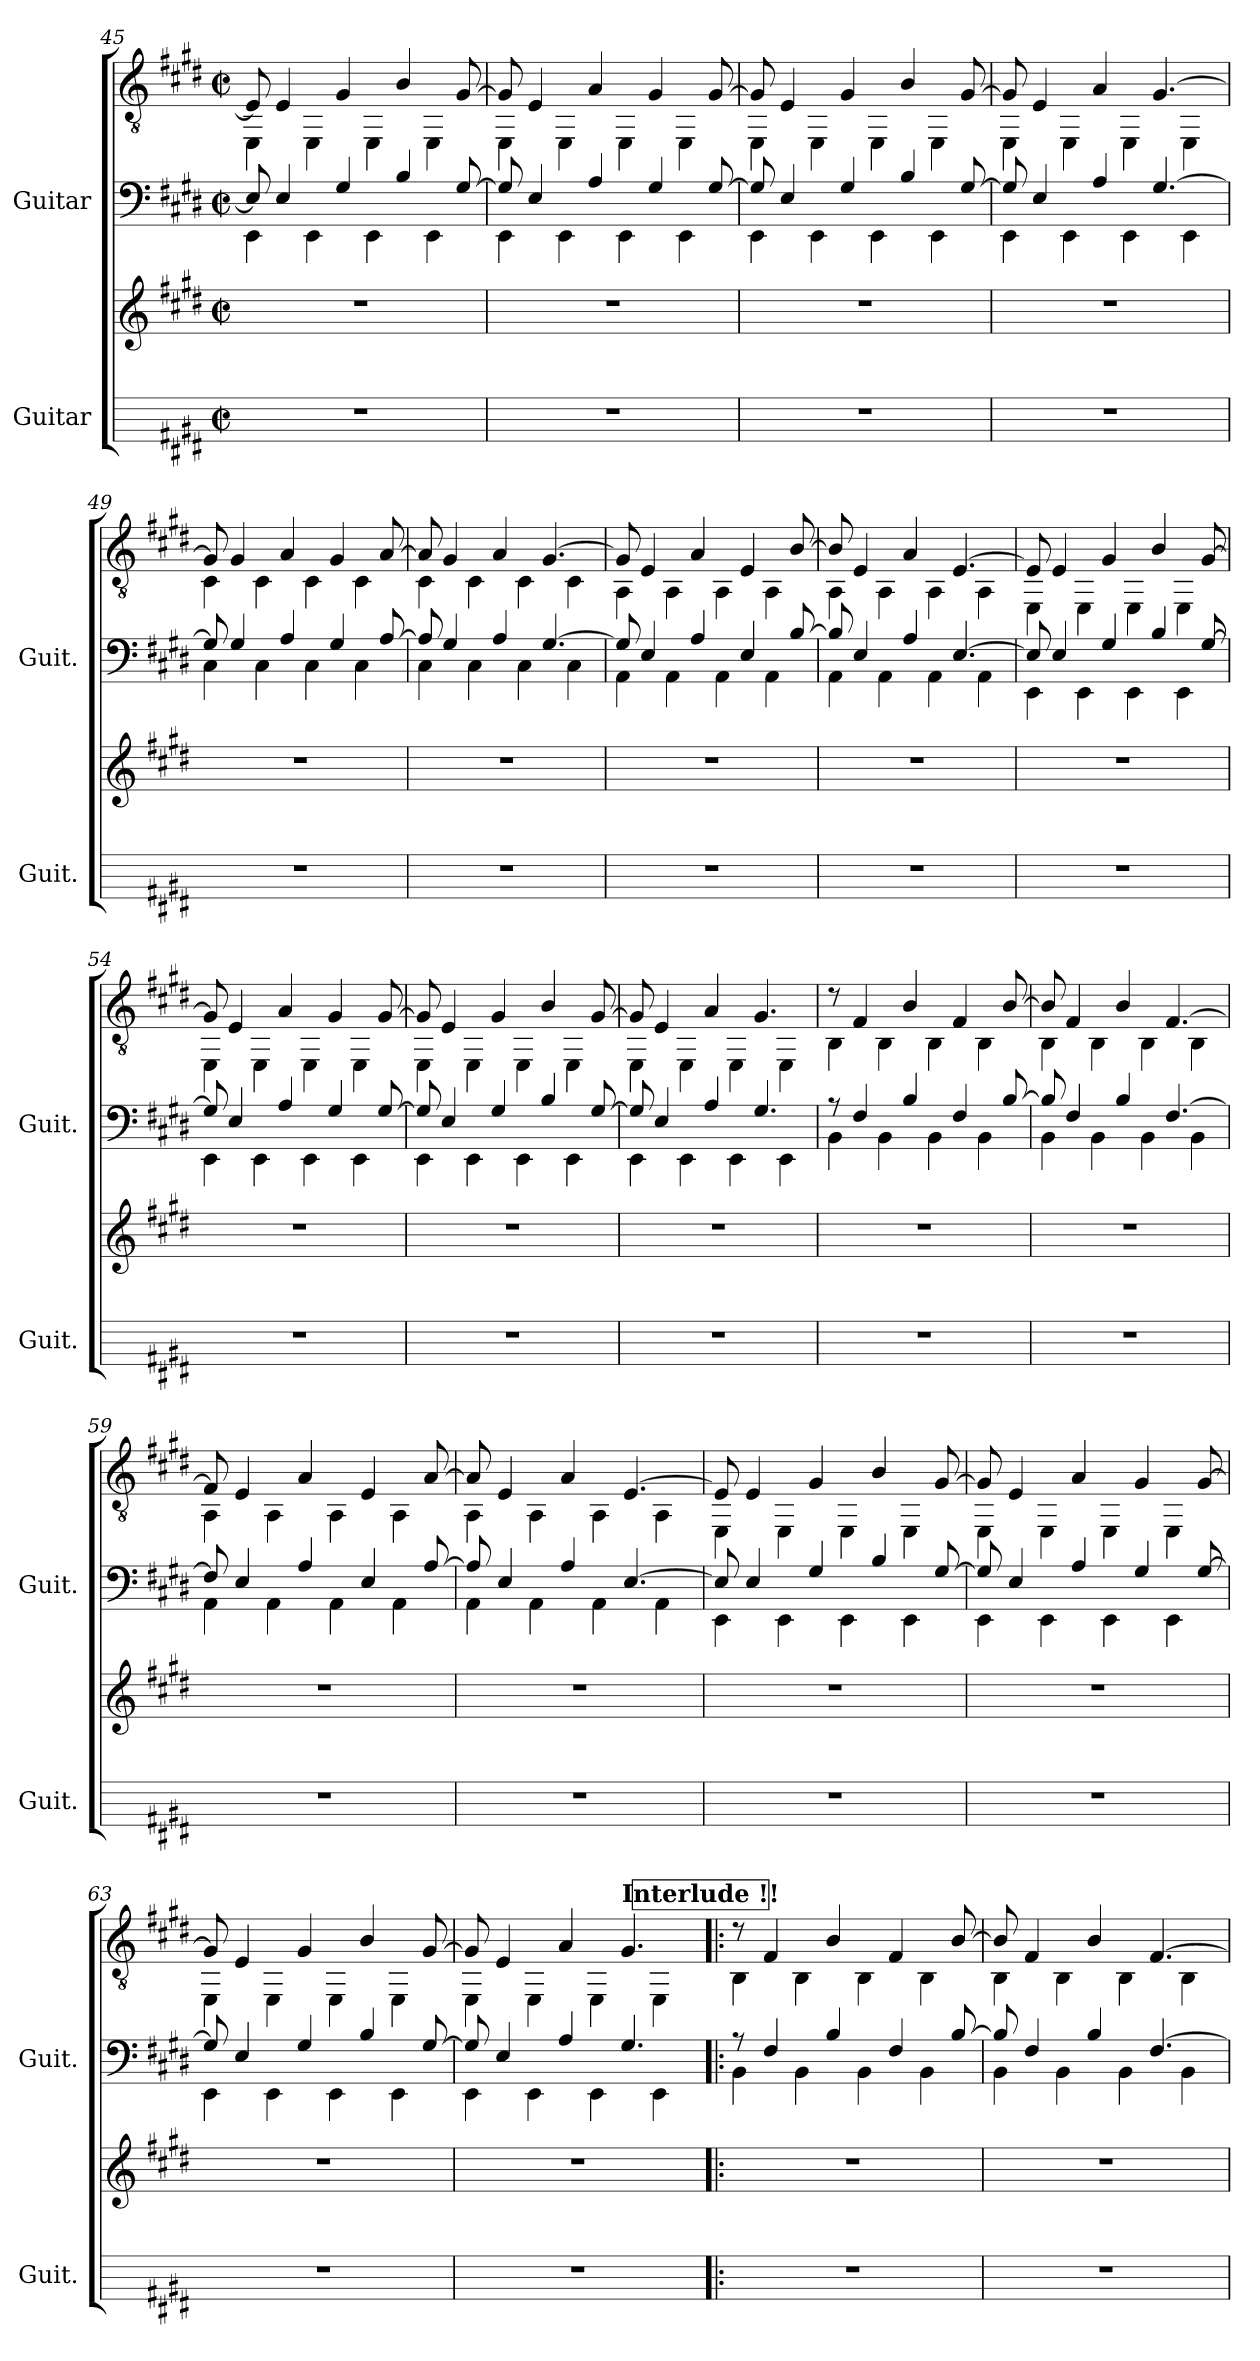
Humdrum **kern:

**kern	**kern	**kern	**kern
*part2	*part2	*part1	*part1
*staff4	*staff3	*staff2	*staff1
*I"Guitar	*	*I"Guitar	*
*I'Guit.	*	*I'Guit.	*
*	*clefG2	*	*clefGv2
*ITrd7c12	*ITrd7c12	*	*
*k[f#c#g#d#]	*k[f#c#g#d#]	*k[f#c#g#d#]	*k[f#c#g#d#]
*M2/2	*M2/2	*M2/2	*M2/2
*met(c|)	*met(c|)	*met(c|)	*met(c|)
=45	=45	=45	=45
*	*	*^	*^
1r	1r	8E]	4EE	8E/]	4EE\
.	.	4E	.	4E/	.
.	.	.	4EE	.	4EE\
.	.	4G#	.	4G#/	.
.	.	.	4EE	.	4EE\
.	.	4B	.	4B/	.
.	.	.	4EE	.	4EE\
.	.	[8G#	.	[8G#/	.
!!LO:LB:g=z	!!
=46	=46	=46	=46	=46	=46
1r	1r	8G#]	4EE	8G#/]	4EE\
.	.	4E	.	4E/	.
.	.	.	4EE	.	4EE\
.	.	4A	.	4A/	.
.	.	.	4EE	.	4EE\
.	.	4G#	.	4G#/	.
.	.	.	4EE	.	4EE\
.	.	[8G#	.	[8G#/	.
=47	=47	=47	=47	=47	=47
1r	1r	8G#]	4EE	8G#/]	4EE\
.	.	4E	.	4E/	.
.	.	.	4EE	.	4EE\
.	.	4G#	.	4G#/	.
.	.	.	4EE	.	4EE\
.	.	4B	.	4B/	.
.	.	.	4EE	.	4EE\
.	.	[8G#	.	[8G#/	.
=48	=48	=48	=48	=48	=48
1r	1r	8G#]	4EE	8G#/]	4EE\
.	.	4E	.	4E/	.
.	.	.	4EE	.	4EE\
.	.	4A	.	4A/	.
.	.	.	4EE	.	4EE\
.	.	[4.G#	.	[4.G#/	.
.	.	.	4EE	.	4EE\
=49	=49	=49	=49	=49	=49
1r	1r	8G#]	4C#	8G#/]	4C#\
.	.	4G#	.	4G#/	.
.	.	.	4C#	.	4C#\
.	.	4A	.	4A/	.
.	.	.	4C#	.	4C#\
.	.	4G#	.	4G#/	.
.	.	.	4C#	.	4C#\
.	.	[8A	.	[8A/	.
!!LO:LB:g=z	!!
=50	=50	=50	=50	=50	=50
1r	1r	8A]	4C#	8A/]	4C#\
.	.	4G#	.	4G#/	.
.	.	.	4C#	.	4C#\
.	.	4A	.	4A/	.
.	.	.	4C#	.	4C#\
.	.	[4.G#	.	[4.G#/	.
.	.	.	4C#	.	4C#\
=51	=51	=51	=51	=51	=51
1r	1r	8G#]	4AA	8G#/]	4AA\
.	.	4E	.	4E/	.
.	.	.	4AA	.	4AA\
.	.	4A	.	4A/	.
.	.	.	4AA	.	4AA\
.	.	4E	.	4E/	.
.	.	.	4AA	.	4AA\
.	.	[8B	.	[8B/	.
=52	=52	=52	=52	=52	=52
1r	1r	8B]	4AA	8B/]	4AA\
.	.	4E	.	4E/	.
.	.	.	4AA	.	4AA\
.	.	4A	.	4A/	.
.	.	.	4AA	.	4AA\
.	.	[4.E	.	[4.E/	.
.	.	.	4AA	.	4AA\
=53	=53	=53	=53	=53	=53
1r	1r	8E]	4EE	8E/]	4EE\
.	.	4E	.	4E/	.
.	.	.	4EE	.	4EE\
.	.	4G#	.	4G#/	.
.	.	.	4EE	.	4EE\
.	.	4B	.	4B/	.
.	.	.	4EE	.	4EE\
.	.	[8G#	.	[8G#/	.
!!LO:PB:g=z	!!
=54	=54	=54	=54	=54	=54
1r	1r	8G#]	4EE	8G#/]	4EE\
.	.	4E	.	4E/	.
.	.	.	4EE	.	4EE\
.	.	4A	.	4A/	.
.	.	.	4EE	.	4EE\
.	.	4G#	.	4G#/	.
.	.	.	4EE	.	4EE\
.	.	[8G#	.	[8G#/	.
=55	=55	=55	=55	=55	=55
1r	1r	8G#]	4EE	8G#/]	4EE\
.	.	4E	.	4E/	.
.	.	.	4EE	.	4EE\
.	.	4G#	.	4G#/	.
.	.	.	4EE	.	4EE\
.	.	4B	.	4B/	.
.	.	.	4EE	.	4EE\
.	.	[8G#	.	[8G#/	.
=56	=56	=56	=56	=56	=56
1r	1r	8G#]	4EE	8G#/]	4EE\
.	.	4E	.	4E/	.
.	.	.	4EE	.	4EE\
.	.	4A	.	4A/	.
.	.	.	4EE	.	4EE\
.	.	4.G#	.	4.G#/	.
.	.	.	4EE	.	4EE\
=57	=57	=57	=57	=57	=57
1r	1r	8r	4BB	8r	4BB\
.	.	4F#	.	4F#/	.
.	.	.	4BB	.	4BB\
.	.	4B	.	4B/	.
.	.	.	4BB	.	4BB\
.	.	4F#	.	4F#/	.
.	.	.	4BB	.	4BB\
.	.	[8B	.	[8B/	.
!!LO:LB:g=z	!!
=58	=58	=58	=58	=58	=58
1r	1r	8B]	4BB	8B/]	4BB\
.	.	4F#	.	4F#/	.
.	.	.	4BB	.	4BB\
.	.	4B	.	4B/	.
.	.	.	4BB	.	4BB\
.	.	[4.F#	.	[4.F#/	.
.	.	.	4BB	.	4BB\
=59	=59	=59	=59	=59	=59
1r	1r	8F#]	4AA	8F#/]	4AA\
.	.	4E	.	4E/	.
.	.	.	4AA	.	4AA\
.	.	4A	.	4A/	.
.	.	.	4AA	.	4AA\
.	.	4E	.	4E/	.
.	.	.	4AA	.	4AA\
.	.	[8A	.	[8A/	.
=60	=60	=60	=60	=60	=60
1r	1r	8A]	4AA	8A/]	4AA\
.	.	4E	.	4E/	.
.	.	.	4AA	.	4AA\
.	.	4A	.	4A/	.
.	.	.	4AA	.	4AA\
.	.	[4.E	.	[4.E/	.
.	.	.	4AA	.	4AA\
=61	=61	=61	=61	=61	=61
1r	1r	8E]	4EE	8E/]	4EE\
.	.	4E	.	4E/	.
.	.	.	4EE	.	4EE\
.	.	4G#	.	4G#/	.
.	.	.	4EE	.	4EE\
.	.	4B	.	4B/	.
.	.	.	4EE	.	4EE\
.	.	[8G#	.	[8G#/	.
!!LO:LB:g=z	!!
=62	=62	=62	=62	=62	=62
1r	1r	8G#]	4EE	8G#/]	4EE\
.	.	4E	.	4E/	.
.	.	.	4EE	.	4EE\
.	.	4A	.	4A/	.
.	.	.	4EE	.	4EE\
.	.	4G#	.	4G#/	.
.	.	.	4EE	.	4EE\
.	.	[8G#	.	[8G#/	.
=63	=63	=63	=63	=63	=63
1r	1r	8G#]	4EE	8G#/]	4EE\
.	.	4E	.	4E/	.
.	.	.	4EE	.	4EE\
.	.	4G#	.	4G#/	.
.	.	.	4EE	.	4EE\
.	.	4B	.	4B/	.
.	.	.	4EE	.	4EE\
.	.	[8G#	.	[8G#/	.
=64	=64	=64	=64	=64	=64
1r	1r	8G#]	4EE	8G#/]	4EE\
.	.	4E	.	4E/	.
.	.	.	4EE	.	4EE\
.	.	4A	.	4A/	.
.	.	.	4EE	.	4EE\
.	.	4.G#	.	4.G#/	.
.	.	.	4EE	.	4EE\
!!LO:PB:g=z	!!
!!LO:REH:place=s1:a:B:fs=14:t=Interlude	!!
=1!|:	=1!|:	=1!|:	=1!|:	=1!|:	=1!|:
*stria6	*	*stria6	*	*	*
1r	1r	8r	4BB	8r	4BB\
.	.	4F#	.	4F#/	.
.	.	.	4BB	.	4BB\
.	.	4B	.	4B/	.
.	.	.	4BB	.	4BB\
.	.	4F#	.	4F#/	.
.	.	.	4BB	.	4BB\
.	.	[8B	.	[8B/	.
=2	=2	=2	=2	=2	=2
1r	1r	8B]	4BB	8B/]	4BB\
.	.	4F#	.	4F#/	.
.	.	.	4BB	.	4BB\
.	.	4B	.	4B/	.
.	.	.	4BB	.	4BB\
.	.	[4.F#	.	[4.F#/	.
.	.	.	4BB	.	4BB\
*	*	*v	*v	*	*
*	*	*	*v	*v
=	=	=	=
*-	*-	*-	*-
